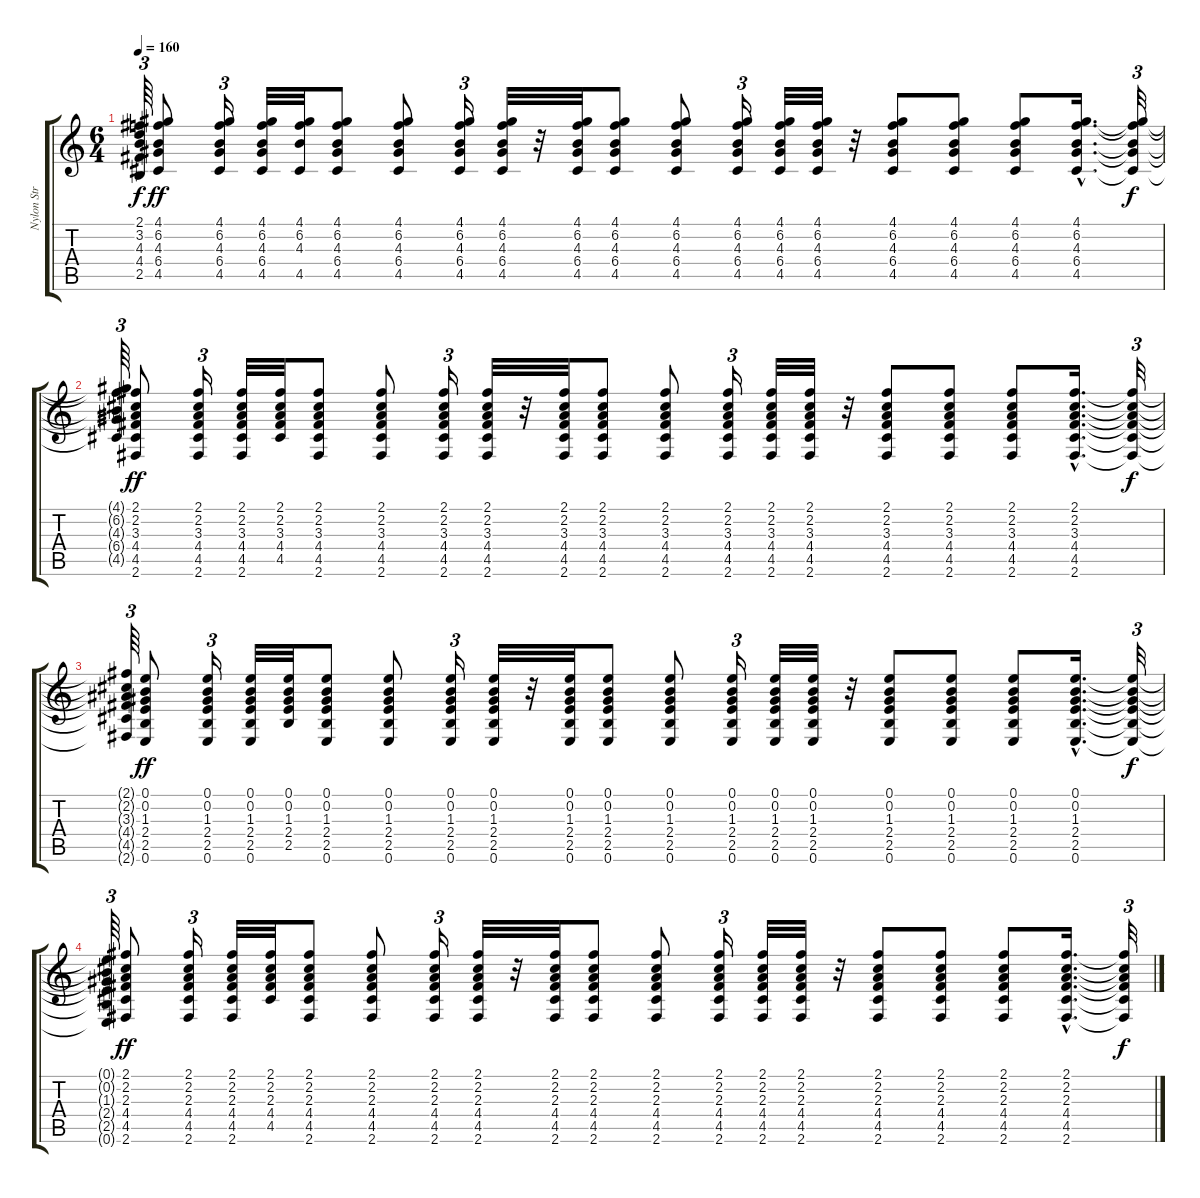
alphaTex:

\track ("Nylon Str Gtr (Paco DeLucia)" "Nylon Str ") {instrument acousticguitarnylon}
\staff {score tabs}
\tuning (E4 B3 G3 D3 A2 E2) {hide}
\ts (6 4)
\tempo 160
\clef g2
\ks c
(2.1{t} 3.2{t} 4.3{t} 4.4{t} 2.5{t}).64{tu (3 2) dy f} (4.1 6.2 4.3 6.4 4.5).8{dy ff} (4.1 6.2 4.3 6.4 4.5).16{tu (3 2)} (4.1 6.2 4.3 6.4 4.5).32 (4.1 6.2 4.3 4.5).32 (4.1 6.2 4.3 6.4 4.5).8 (4.1 6.2 4.3 6.4 4.5).8 (4.1 6.2 4.3 6.4 4.5).16{tu (3 2)} (4.1 6.2 4.3 6.4 4.5).32 r.32 (4.1 6.2 4.3 6.4 4.5).32 (4.1 6.2 4.3 6.4 4.5).8 (4.1 6.2 4.3 6.4 4.5).8 (4.1 6.2 4.3 6.4 4.5).16{tu (3 2)} (4.1 6.2 4.3 6.4 4.5).32 (4.1 6.2 4.3 6.4 4.5).32 r.32 (4.1 6.2 4.3 6.4 4.5).8 (4.1 6.2 4.3 6.4 4.5).8 (4.1 6.2 4.3 6.4 4.5).8 (4.1{hac} 6.2{hac} 4.3{hac} 6.4{hac} 4.5{hac}).16{d} (4.1{t} 6.2{t} 4.3{t} 6.4{t} 4.5{t}).32{tu (3 2) dy f} |
(4.1{t} 6.2{t} 4.3{t} 6.4{t} 4.5{t}).64{tu (3 2)} (2.1 2.2 3.3 4.4 4.5 2.6).8{dy ff} (2.1 2.2 3.3 4.4 4.5 2.6).16{tu (3 2)} (2.1 2.2 3.3 4.4 4.5 2.6).32 (2.1 2.2 3.3 4.4 4.5).32 (2.1 2.2 3.3 4.4 4.5 2.6).8 (2.1 2.2 3.3 4.4 4.5 2.6).8 (2.1 2.2 3.3 4.4 4.5 2.6).16{tu (3 2)} (2.1 2.2 3.3 4.4 4.5 2.6).32 r.32 (2.1 2.2 3.3 4.4 4.5 2.6).32 (2.1 2.2 3.3 4.4 4.5 2.6).8 (2.1 2.2 3.3 4.4 4.5 2.6).8 (2.1 2.2 3.3 4.4 4.5 2.6).16{tu (3 2)} (2.1 2.2 3.3 4.4 4.5 2.6).32 (2.1 2.2 3.3 4.4 4.5 2.6).32 r.32 (2.1 2.2 3.3 4.4 4.5 2.6).8 (2.1 2.2 3.3 4.4 4.5 2.6).8 (2.1 2.2 3.3 4.4 4.5 2.6).8 (2.1{hac} 2.2{hac} 3.3{hac} 4.4{hac} 4.5{hac} 2.6{hac}).16{d} (2.1{t} 2.2{t} 3.3{t} 4.4{t} 4.5{t} 2.6{t}).32{tu (3 2) dy f} |
(2.1{t} 2.2{t} 3.3{t} 4.4{t} 4.5{t} 2.6{t}).64{tu (3 2)} (0.1 0.2 1.3 2.4 2.5 0.6).8{dy ff} (0.1 0.2 1.3 2.4 2.5 0.6).16{tu (3 2)} (0.1 0.2 1.3 2.4 2.5 0.6).32 (0.1 0.2 1.3 2.4 2.5).32 (0.1 0.2 1.3 2.4 2.5 0.6).8 (0.1 0.2 1.3 2.4 2.5 0.6).8 (0.1 0.2 1.3 2.4 2.5 0.6).16{tu (3 2)} (0.1 0.2 1.3 2.4 2.5 0.6).32 r.32 (0.1 0.2 1.3 2.4 2.5 0.6).32 (0.1 0.2 1.3 2.4 2.5 0.6).8 (0.1 0.2 1.3 2.4 2.5 0.6).8 (0.1 0.2 1.3 2.4 2.5 0.6).16{tu (3 2)} (0.1 0.2 1.3 2.4 2.5 0.6).32 (0.1 0.2 1.3 2.4 2.5 0.6).32 r.32 (0.1 0.2 1.3 2.4 2.5 0.6).8 (0.1 0.2 1.3 2.4 2.5 0.6).8 (0.1 0.2 1.3 2.4 2.5 0.6).8 (0.1{hac} 0.2{hac} 1.3{hac} 2.4{hac} 2.5{hac} 0.6{hac}).16{d} (0.1{t} 0.2{t} 1.3{t} 2.4{t} 2.5{t} 0.6{t}).32{tu (3 2) dy f} |
(0.1{t} 0.2{t} 1.3{t} 2.4{t} 2.5{t} 0.6{t}).64{tu (3 2)} (2.1 2.2 2.3 4.4 4.5 2.6).8{dy ff} (2.1 2.2 2.3 4.4 4.5 2.6).16{tu (3 2)} (2.1 2.2 2.3 4.4 4.5 2.6).32 (2.1 2.2 2.3 4.4 4.5).32 (2.1 2.2 2.3 4.4 4.5 2.6).8 (2.1 2.2 2.3 4.4 4.5 2.6).8 (2.1 2.2 2.3 4.4 4.5 2.6).16{tu (3 2)} (2.1 2.2 2.3 4.4 4.5 2.6).32 r.32 (2.1 2.2 2.3 4.4 4.5 2.6).32 (2.1 2.2 2.3 4.4 4.5 2.6).8 (2.1 2.2 2.3 4.4 4.5 2.6).8 (2.1 2.2 2.3 4.4 4.5 2.6).16{tu (3 2)} (2.1 2.2 2.3 4.4 4.5 2.6).32 (2.1 2.2 2.3 4.4 4.5 2.6).32 r.32 (2.1 2.2 2.3 4.4 4.5 2.6).8 (2.1 2.2 2.3 4.4 4.5 2.6).8 (2.1 2.2 2.3 4.4 4.5 2.6).8 (2.1{hac} 2.2{hac} 2.3{hac} 4.4{hac} 4.5{hac} 2.6{hac}).16{d} (2.1{t} 2.2{t} 2.3{t} 4.4{t} 4.5{t} 2.6{t}).32{tu (3 2) dy f}
